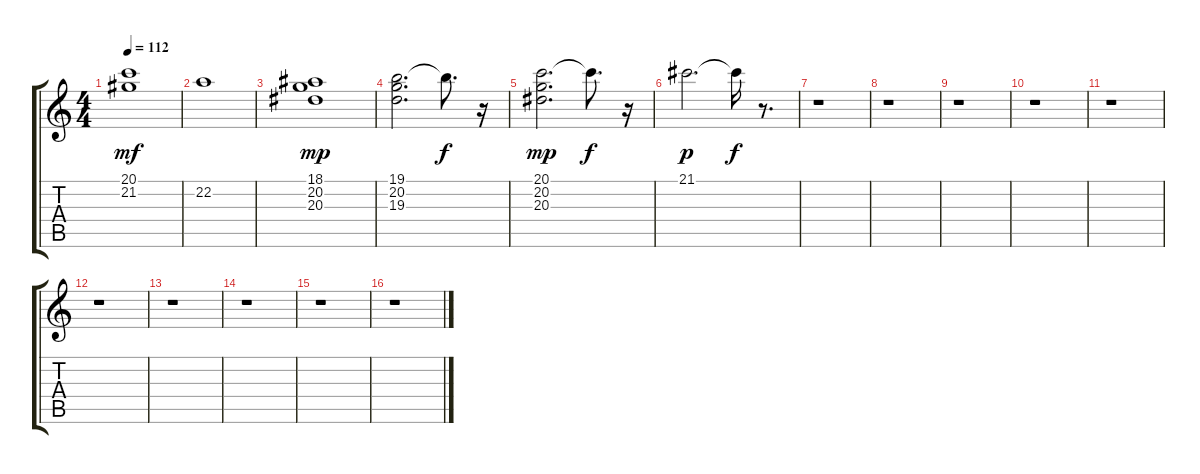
\track "" {instrument rockorgan}
\staff {score tabs}
\tuning (E4 B3 G3 D3 A2 E2) {hide}
\ts (4 4)
\tempo 112
\clef g2
\ks c
(20.1 21.2).1{dy mf} |
22.2.1 |
(18.1 20.2 20.3).1{dy mp} |
(19.1 20.2 19.3).2{d} 19.1{t}.8{d dy f} r.16 |
(20.1 20.2 20.3).2{d dy mp} 20.1{t}.8{d dy f} r.16 |
21.1.2{d dy p} 21.1{t}.16{dy f} r.8{d} |
r.1 |
r.1 |
r.1 |
r.1 |
r.1 |
r.1 |
r.1 |
r.1 |
r.1 |
r.1
